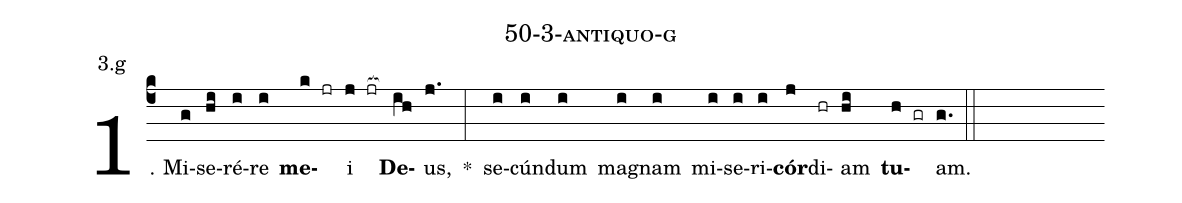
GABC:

name: 50-3-antiquo-g;
annotation: 3.g;
%%
(c4)1. Mi(g)se(hi)ré(i)re(i) <b>me</b>(k jr)i(j jr[ocb:1{]) <b>De</b>(ih[ocb:0}])us,(j.) *(:) se(i)cún(i)dum(i) ma(i)gnam(i) mi(i)se(i)ri(i)<b>cór</b>(j)di(hr)am(hi) <b>tu</b>(h gr)am.(g.) (::)
